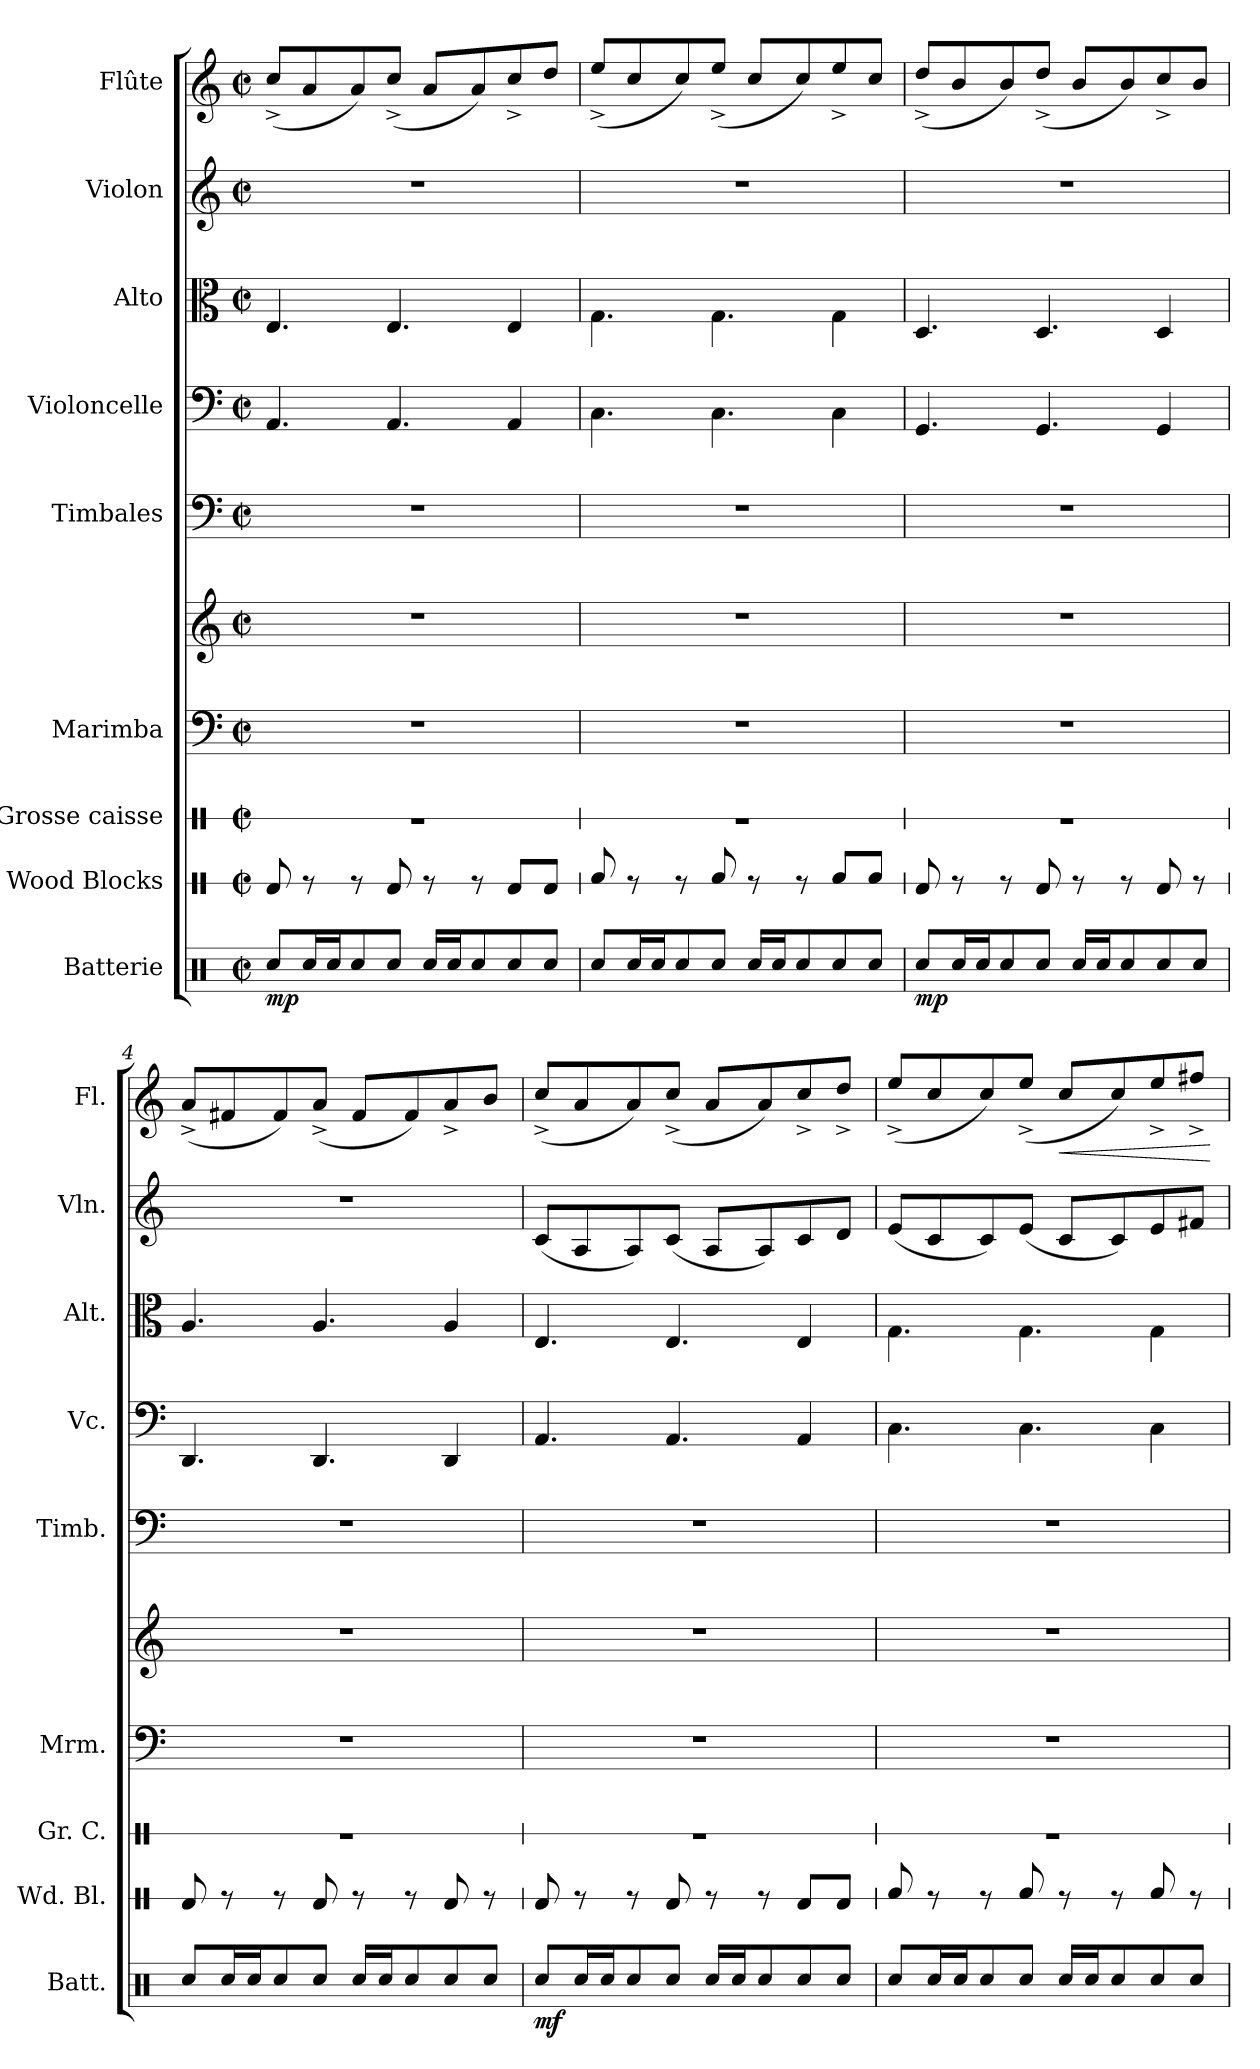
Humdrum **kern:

**kern	**dynam	**kern	**kern	**kern	**kern	**kern	**kern	**kern	**kern	**kern	**dynam
*part9	*part9	*part8	*part7	*part6	*part6	*part5	*part4	*part3	*part2	*part1	*part1
*staff10	*staff10	*staff9	*staff8	*staff7	*staff6	*staff5	*staff4	*staff3	*staff2	*staff1	*staff1
*I"Batterie	*	*I"Wood Blocks	*I"Grosse caisse	*I"Marimba	*	*I"Timbales	*I"Violoncelle	*I"Alto	*I"Violon	*I"Flûte	*
*I'Batt.	*	*I'Wd. Bl.	*I'Gr. C.	*I'Mrm.	*	*I'Timb.	*I'Vc.	*I'Alt.	*I'Vln.	*I'Fl.	*
*	*	*stria1	*stria1	*	*	*	*	*	*	*	*
*clefX	*	*clefX	*clefX	*clefF4	*clefG2	*clefF4	*clefF4	*clefC3	*clefG2	*clefG2	*
*k[]	*	*k[]	*k[]	*k[]	*k[]	*k[]	*k[]	*k[]	*k[]	*k[]	*
*M2/2	*	*M2/2	*M2/2	*M2/2	*M2/2	*M2/2	*M2/2	*M2/2	*M2/2	*M2/2	*
*met(c|)	*	*met(c|)	*met(c|)	*met(c|)	*met(c|)	*met(c|)	*met(c|)	*met(c|)	*met(c|)	*met(c|)	*
=1	=1	=1	=1	=1	=1	=1	=1	=1	=1	=1	=1
!	!LO:DY:b	!	!	!	!	!	!	!	!	!	!
8Rcc/L	mp	8Rd/	1r	1r	1r	1r	4.AA/	4.E/	1r	(8cc^/L	.
16Rcc/L	.	8r	.	.	.	.	.	.	.	8a/	.
16Rcc/J	.	.	.	.	.	.	.	.	.	.	.
8Rcc/	.	8r	.	.	.	.	.	.	.	8a/)	.
8Rcc/J	.	8Rd/	.	.	.	.	4.AA/	4.E/	.	(8cc^/J	.
16Rcc/LL	.	8r	.	.	.	.	.	.	.	8a/L	.
16Rcc/J	.	.	.	.	.	.	.	.	.	.	.
8Rcc/	.	8r	.	.	.	.	.	.	.	8a/)	.
8Rcc/	.	8Rd/L	.	.	.	.	4AA/	4E/	.	8cc^/	.
8Rcc/J	.	8Rd/J	.	.	.	.	.	.	.	8dd/J	.
=2	=2	=2	=2	=2	=2	=2	=2	=2	=2	=2	=2
8Rcc/L	.	8Rf/	1r	1r	1r	1r	4.C\	4.G\	1r	(8ee^/L	.
16Rcc/L	.	8r	.	.	.	.	.	.	.	8cc/	.
16Rcc/J	.	.	.	.	.	.	.	.	.	.	.
8Rcc/	.	8r	.	.	.	.	.	.	.	8cc/)	.
8Rcc/J	.	8Rf/	.	.	.	.	4.C\	4.G\	.	(8ee^/J	.
16Rcc/LL	.	8r	.	.	.	.	.	.	.	8cc/L	.
16Rcc/J	.	.	.	.	.	.	.	.	.	.	.
8Rcc/	.	8r	.	.	.	.	.	.	.	8cc/)	.
8Rcc/	.	8Rf/L	.	.	.	.	4C\	4G\	.	8ee^/	.
8Rcc/J	.	8Rf/J	.	.	.	.	.	.	.	8cc/J	.
=3	=3	=3	=3	=3	=3	=3	=3	=3	=3	=3	=3
!	!LO:DY:b	!	!	!	!	!	!	!	!	!	!
8Rcc/L	mp	8Rd/	1r	1r	1r	1r	4.GG/	4.D/	1r	(8dd^/L	.
16Rcc/L	.	8r	.	.	.	.	.	.	.	8b/	.
16Rcc/J	.	.	.	.	.	.	.	.	.	.	.
8Rcc/	.	8r	.	.	.	.	.	.	.	8b/)	.
8Rcc/J	.	8Rd/	.	.	.	.	4.GG/	4.D/	.	(8dd^/J	.
16Rcc/LL	.	8r	.	.	.	.	.	.	.	8b/L	.
16Rcc/J	.	.	.	.	.	.	.	.	.	.	.
8Rcc/	.	8r	.	.	.	.	.	.	.	8b/)	.
8Rcc/	.	8Rd/	.	.	.	.	4GG/	4D/	.	8cc^/	.
8Rcc/J	.	8r	.	.	.	.	.	.	.	8b/J	.
!!LO:PB:g=z
=4	=4	=4	=4	=4	=4	=4	=4	=4	=4	=4	=4
8Rcc/L	.	8Rd/	1r	1r	1r	1r	4.DD/	4.A/	1r	(8a^/L	.
16Rcc/L	.	8r	.	.	.	.	.	.	.	8f#X/	.
16Rcc/J	.	.	.	.	.	.	.	.	.	.	.
8Rcc/	.	8r	.	.	.	.	.	.	.	8f#/)	.
8Rcc/J	.	8Rd/	.	.	.	.	4.DD/	4.A/	.	(8a^/J	.
16Rcc/LL	.	8r	.	.	.	.	.	.	.	8f#/L	.
16Rcc/J	.	.	.	.	.	.	.	.	.	.	.
8Rcc/	.	8r	.	.	.	.	.	.	.	8f#/)	.
8Rcc/	.	8Rd/	.	.	.	.	4DD/	4A/	.	8a^/	.
8Rcc/J	.	8r	.	.	.	.	.	.	.	8b/J	.
=5	=5	=5	=5	=5	=5	=5	=5	=5	=5	=5	=5
!	!LO:DY:b	!	!	!	!	!	!	!	!	!	!
8Rcc/L	mf	8Rd/	1r	1r	1r	1r	4.AA/	4.E/	(8c/L	(8cc^/L	.
16Rcc/L	.	8r	.	.	.	.	.	.	8A/	8a/	.
16Rcc/J	.	.	.	.	.	.	.	.	.	.	.
8Rcc/	.	8r	.	.	.	.	.	.	8A/)	8a/)	.
8Rcc/J	.	8Rd/	.	.	.	.	4.AA/	4.E/	(8c/J	(8cc^/J	.
16Rcc/LL	.	8r	.	.	.	.	.	.	8A/L	8a/L	.
16Rcc/J	.	.	.	.	.	.	.	.	.	.	.
8Rcc/	.	8r	.	.	.	.	.	.	8A/)	8a/)	.
8Rcc/	.	8Rd/L	.	.	.	.	4AA/	4E/	8c/	8cc^/	.
8Rcc/J	.	8Rd/J	.	.	.	.	.	.	8d/J	8dd^/J	.
=6	=6	=6	=6	=6	=6	=6	=6	=6	=6	=6	=6
8Rcc/L	.	8Rf/	1r	1r	1r	1r	4.C\	4.G\	(8e/L	(8ee^/L	.
16Rcc/L	.	8r	.	.	.	.	.	.	8c/	8cc/	.
16Rcc/J	.	.	.	.	.	.	.	.	.	.	.
8Rcc/	.	8r	.	.	.	.	.	.	8c/)	8cc/)	.
8Rcc/J	.	8Rf/	.	.	.	.	4.C\	4.G\	(8e/J	(8ee^/J	.
!	!	!	!	!	!	!	!	!	!	!	!LO:HP:b
16Rcc/LL	.	8r	.	.	.	.	.	.	8c/L	8cc/L	<
16Rcc/J	.	.	.	.	.	.	.	.	.	.	.
8Rcc/	.	8r	.	.	.	.	.	.	8c/)	8cc/)	.
8Rcc/	.	8Rf/	.	.	.	.	4C\	4G\	8e/	8ee^/	.
8Rcc/J	.	8r	.	.	.	.	.	.	8f#X/J	8ff#X^/J	.
.	.	.	.	.	.	.	.	.	.	.	[
=	=	=	=	=	=	=	=	=	=	=	=
*-	*-	*-	*-	*-	*-	*-	*-	*-	*-	*-	*-
